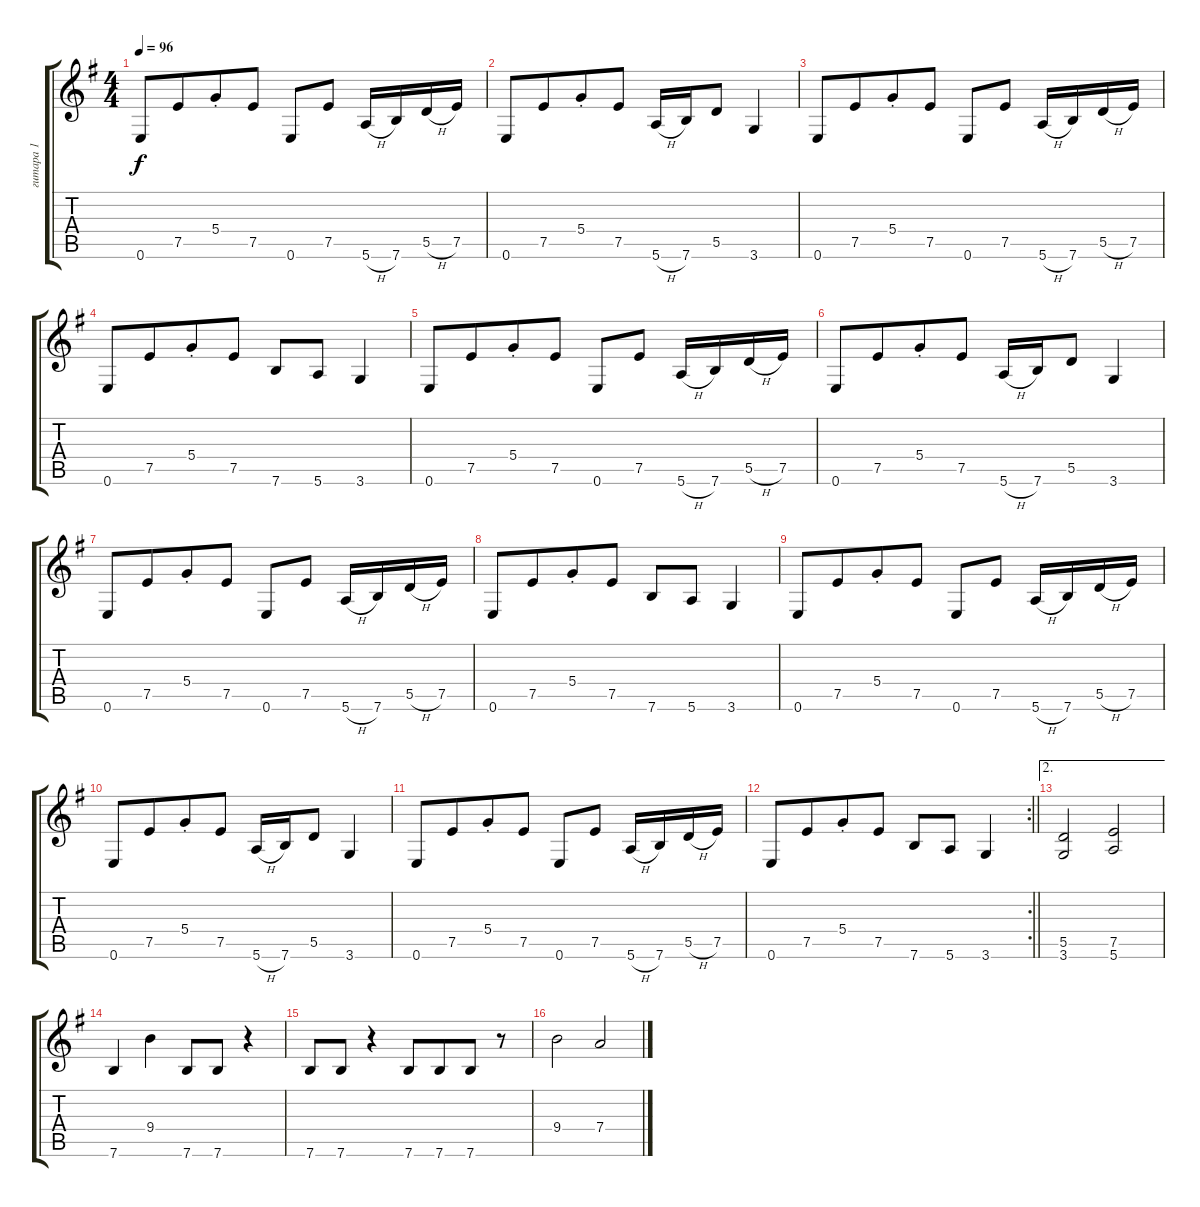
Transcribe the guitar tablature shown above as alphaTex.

\track ("гитара 1" "гитара 1") {instrument overdrivenguitar}
\staff {score tabs}
\tuning (E4 B3 G3 D3 A2 E2) {hide}
\ts (4 4)
\tempo 96
\clef g2
\ks eminor
0.6.8{dy f} 7.5.8{beam merge} 5.4{st}.8 7.5.8 0.6.8 7.5.8 5.6{h}.16 7.6.16 5.5{h}.16 7.5.16 |
0.6.8 7.5.8{beam merge} 5.4{st}.8 7.5.8 5.6{h}.16 7.6.16 5.5.8 3.6.4 |
0.6.8 7.5.8{beam merge} 5.4{st}.8 7.5.8 0.6.8 7.5.8 5.6{h}.16 7.6.16 5.5{h}.16 7.5.16 |
0.6.8 7.5.8{beam merge} 5.4{st}.8 7.5.8 7.6.8 5.6.8 3.6.4 |
0.6.8 7.5.8{beam merge} 5.4{st}.8 7.5.8 0.6.8 7.5.8 5.6{h}.16 7.6.16 5.5{h}.16 7.5.16 |
0.6.8 7.5.8{beam merge} 5.4{st}.8 7.5.8 5.6{h}.16 7.6.16 5.5.8 3.6.4 |
0.6.8 7.5.8{beam merge} 5.4{st}.8 7.5.8 0.6.8 7.5.8 5.6{h}.16 7.6.16 5.5{h}.16 7.5.16 |
0.6.8 7.5.8{beam merge} 5.4{st}.8 7.5.8 7.6.8 5.6.8 3.6.4 |
0.6.8 7.5.8{beam merge} 5.4{st}.8 7.5.8 0.6.8 7.5.8 5.6{h}.16 7.6.16 5.5{h}.16 7.5.16 |
0.6.8 7.5.8{beam merge} 5.4{st}.8 7.5.8 5.6{h}.16 7.6.16 5.5.8 3.6.4 |
0.6.8 7.5.8{beam merge} 5.4{st}.8 7.5.8 0.6.8 7.5.8 5.6{h}.16 7.6.16 5.5{h}.16 7.5.16 |
\rc 2
\barLineRight lightlight
0.6.8 7.5.8{beam merge} 5.4{st}.8 7.5.8 7.6.8 5.6.8 3.6.4 |
\ae 2
(5.5 3.6).2 (7.5 5.6).2 |
7.6.4 9.4.4 7.6.8 7.6.8 r.4 |
7.6.8 7.6.8 r.4 7.6.8 7.6.8{beam merge} 7.6.8 r.8 |
9.4.2 7.4.2
